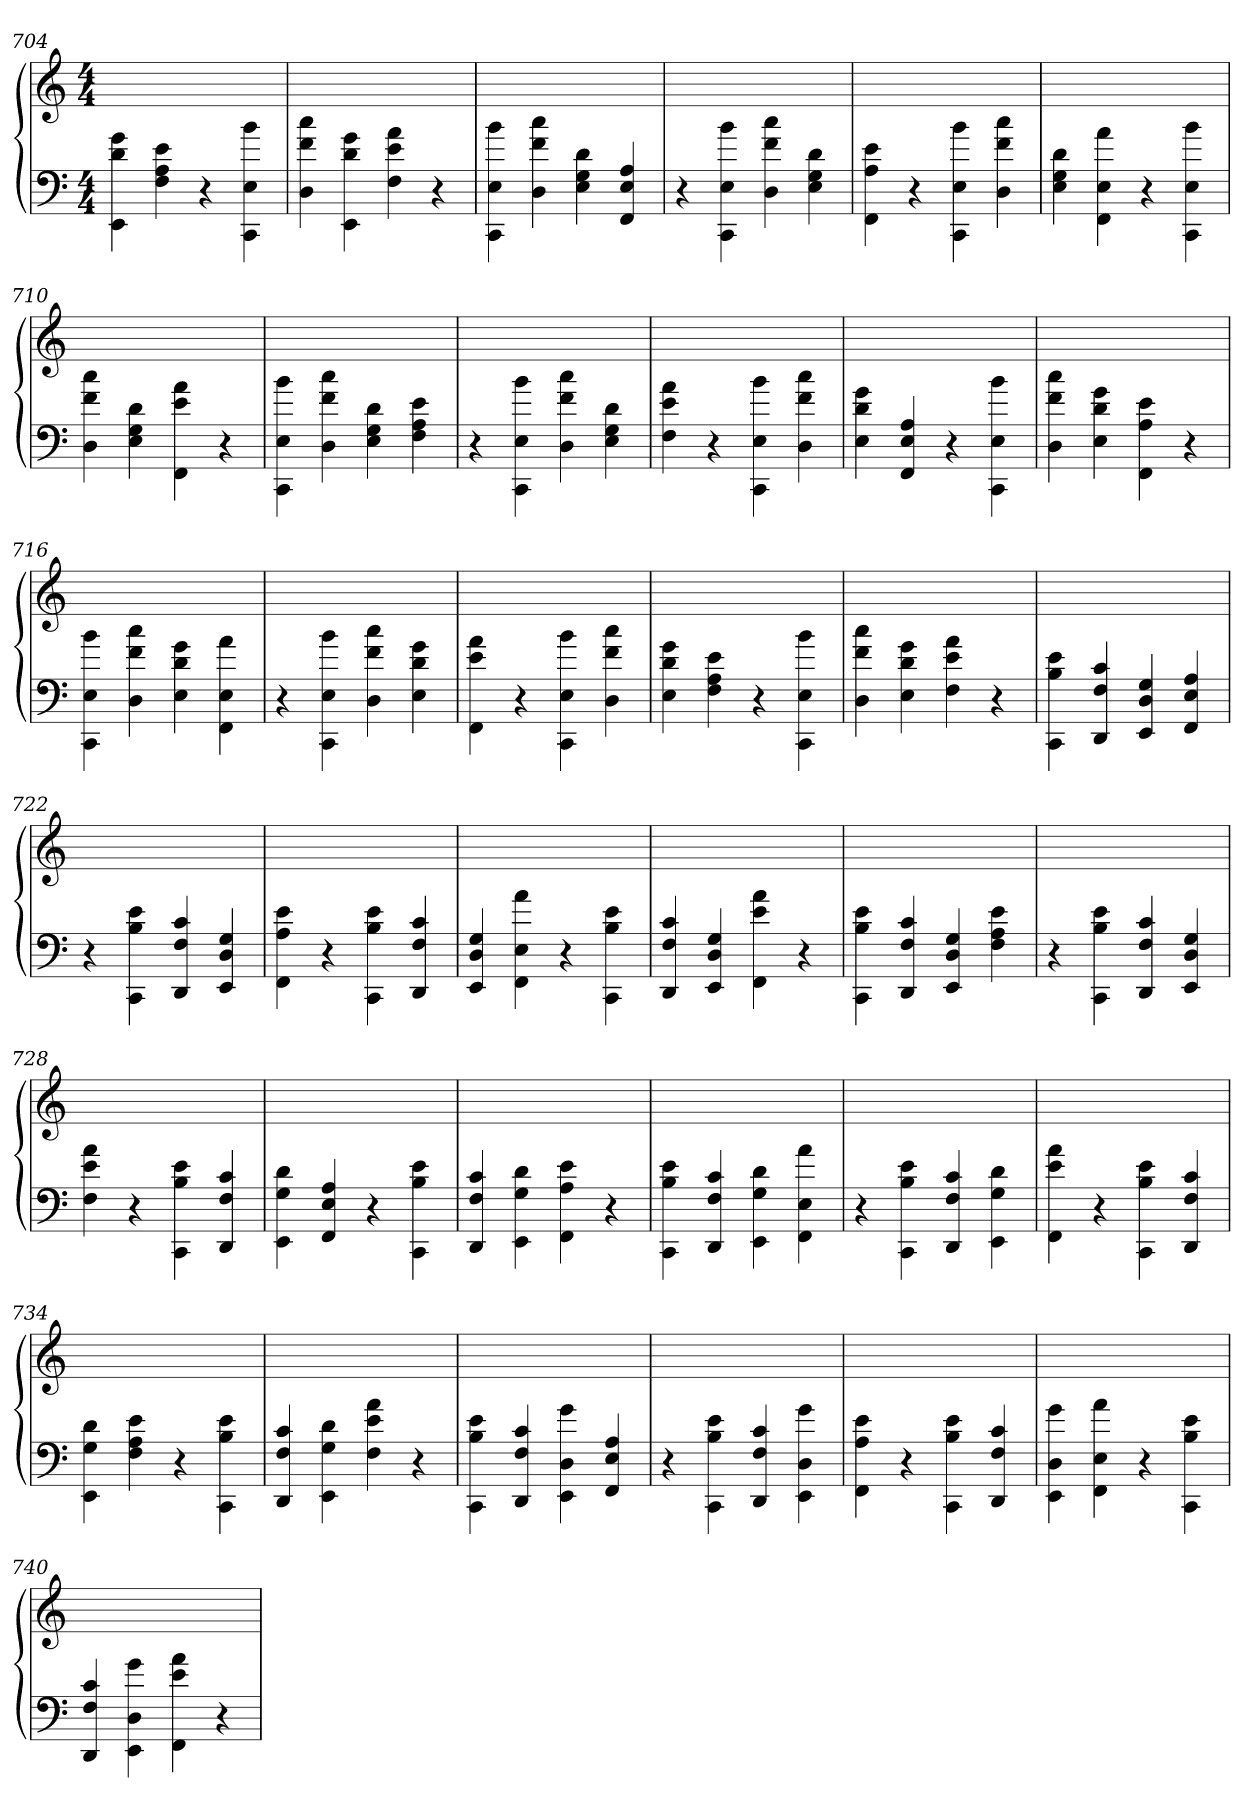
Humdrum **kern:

**kern	**kern
*part2	*part1
*staff2	*staff1
*clefF4	*clefG2
*k[]	*k[]
*C:	*C:
*M4/4	*M4/4
=704	=704
4EE 4d 4g	1ryy
4F 4A 4e	.
4r	.
4CC 4E 4b	.
=705	=705
4D 4f 4cc	1ryy
4EE 4d 4g	.
4F 4e 4a	.
4r	.
=706	=706
4CC 4E 4b	1ryy
4D 4f 4cc	.
4E 4G 4d	.
4FF 4E 4A	.
=707	=707
4r	1ryy
4CC 4E 4b	.
4D 4f 4cc	.
4E 4G 4d	.
=708	=708
4FF 4A 4e	1ryy
4r	.
4CC 4E 4b	.
4D 4f 4cc	.
=709	=709
4E 4G 4d	1ryy
4FF 4E 4a	.
4r	.
4CC 4E 4b	.
=710	=710
4D 4f 4cc	1ryy
4E 4G 4d	.
4FF 4e 4a	.
4r	.
=711	=711
4CC 4E 4b	1ryy
4D 4f 4cc	.
4E 4G 4d	.
4F 4A 4e	.
=712	=712
4r	1ryy
4CC 4E 4b	.
4D 4f 4cc	.
4E 4G 4d	.
=713	=713
4F 4e 4a	1ryy
4r	.
4CC 4E 4b	.
4D 4f 4cc	.
=714	=714
4E 4d 4g	1ryy
4FF 4E 4A	.
4r	.
4CC 4E 4b	.
=715	=715
4D 4f 4cc	1ryy
4E 4d 4g	.
4FF 4A 4e	.
4r	.
=716	=716
4CC 4E 4b	1ryy
4D 4f 4cc	.
4E 4d 4g	.
4FF 4E 4a	.
=717	=717
4r	1ryy
4CC 4E 4b	.
4D 4f 4cc	.
4E 4d 4g	.
=718	=718
4FF 4e 4a	1ryy
4r	.
4CC 4E 4b	.
4D 4f 4cc	.
=719	=719
4E 4d 4g	1ryy
4F 4A 4e	.
4r	.
4CC 4E 4b	.
=720	=720
4D 4f 4cc	1ryy
4E 4d 4g	.
4F 4e 4a	.
4r	.
=721	=721
4CC 4B 4e	1ryy
4DD 4F 4c	.
4EE 4D 4G	.
4FF 4E 4A	.
=722	=722
4r	1ryy
4CC 4B 4e	.
4DD 4F 4c	.
4EE 4D 4G	.
=723	=723
4FF 4A 4e	1ryy
4r	.
4CC 4B 4e	.
4DD 4F 4c	.
=724	=724
4EE 4D 4G	1ryy
4FF 4E 4a	.
4r	.
4CC 4B 4e	.
=725	=725
4DD 4F 4c	1ryy
4EE 4D 4G	.
4FF 4e 4a	.
4r	.
=726	=726
4CC 4B 4e	1ryy
4DD 4F 4c	.
4EE 4D 4G	.
4F 4A 4e	.
=727	=727
4r	1ryy
4CC 4B 4e	.
4DD 4F 4c	.
4EE 4D 4G	.
=728	=728
4F 4e 4a	1ryy
4r	.
4CC 4B 4e	.
4DD 4F 4c	.
=729	=729
4EE 4G 4d	1ryy
4FF 4E 4A	.
4r	.
4CC 4B 4e	.
=730	=730
4DD 4F 4c	1ryy
4EE 4G 4d	.
4FF 4A 4e	.
4r	.
=731	=731
4CC 4B 4e	1ryy
4DD 4F 4c	.
4EE 4G 4d	.
4FF 4E 4a	.
=732	=732
4r	1ryy
4CC 4B 4e	.
4DD 4F 4c	.
4EE 4G 4d	.
=733	=733
4FF 4e 4a	1ryy
4r	.
4CC 4B 4e	.
4DD 4F 4c	.
=734	=734
4EE 4G 4d	1ryy
4F 4A 4e	.
4r	.
4CC 4B 4e	.
=735	=735
4DD 4F 4c	1ryy
4EE 4G 4d	.
4F 4e 4a	.
4r	.
=736	=736
4CC 4B 4e	1ryy
4DD 4F 4c	.
4EE 4D 4g	.
4FF 4E 4A	.
=737	=737
4r	1ryy
4CC 4B 4e	.
4DD 4F 4c	.
4EE 4D 4g	.
=738	=738
4FF 4A 4e	1ryy
4r	.
4CC 4B 4e	.
4DD 4F 4c	.
=739	=739
4EE 4D 4g	1ryy
4FF 4E 4a	.
4r	.
4CC 4B 4e	.
=740	=740
4DD 4F 4c	1ryy
4EE 4D 4g	.
4FF 4e 4a	.
4r	.
=	=
*-	*-
